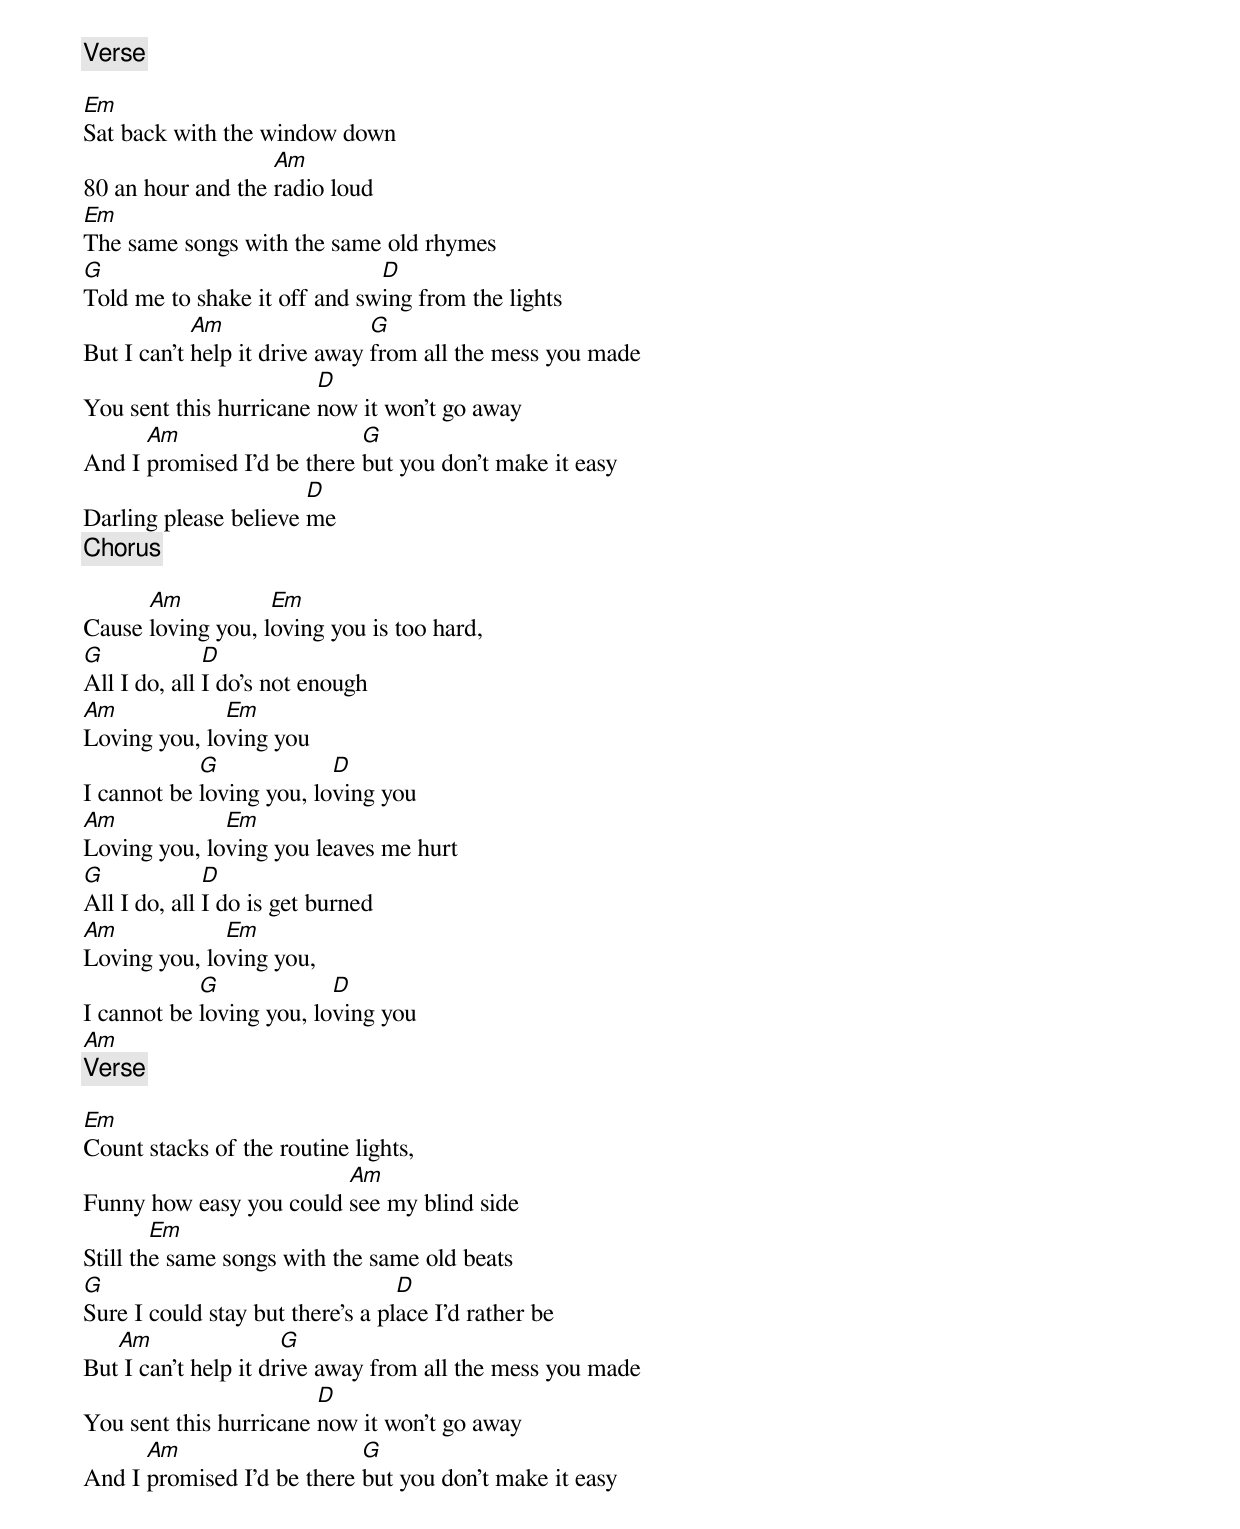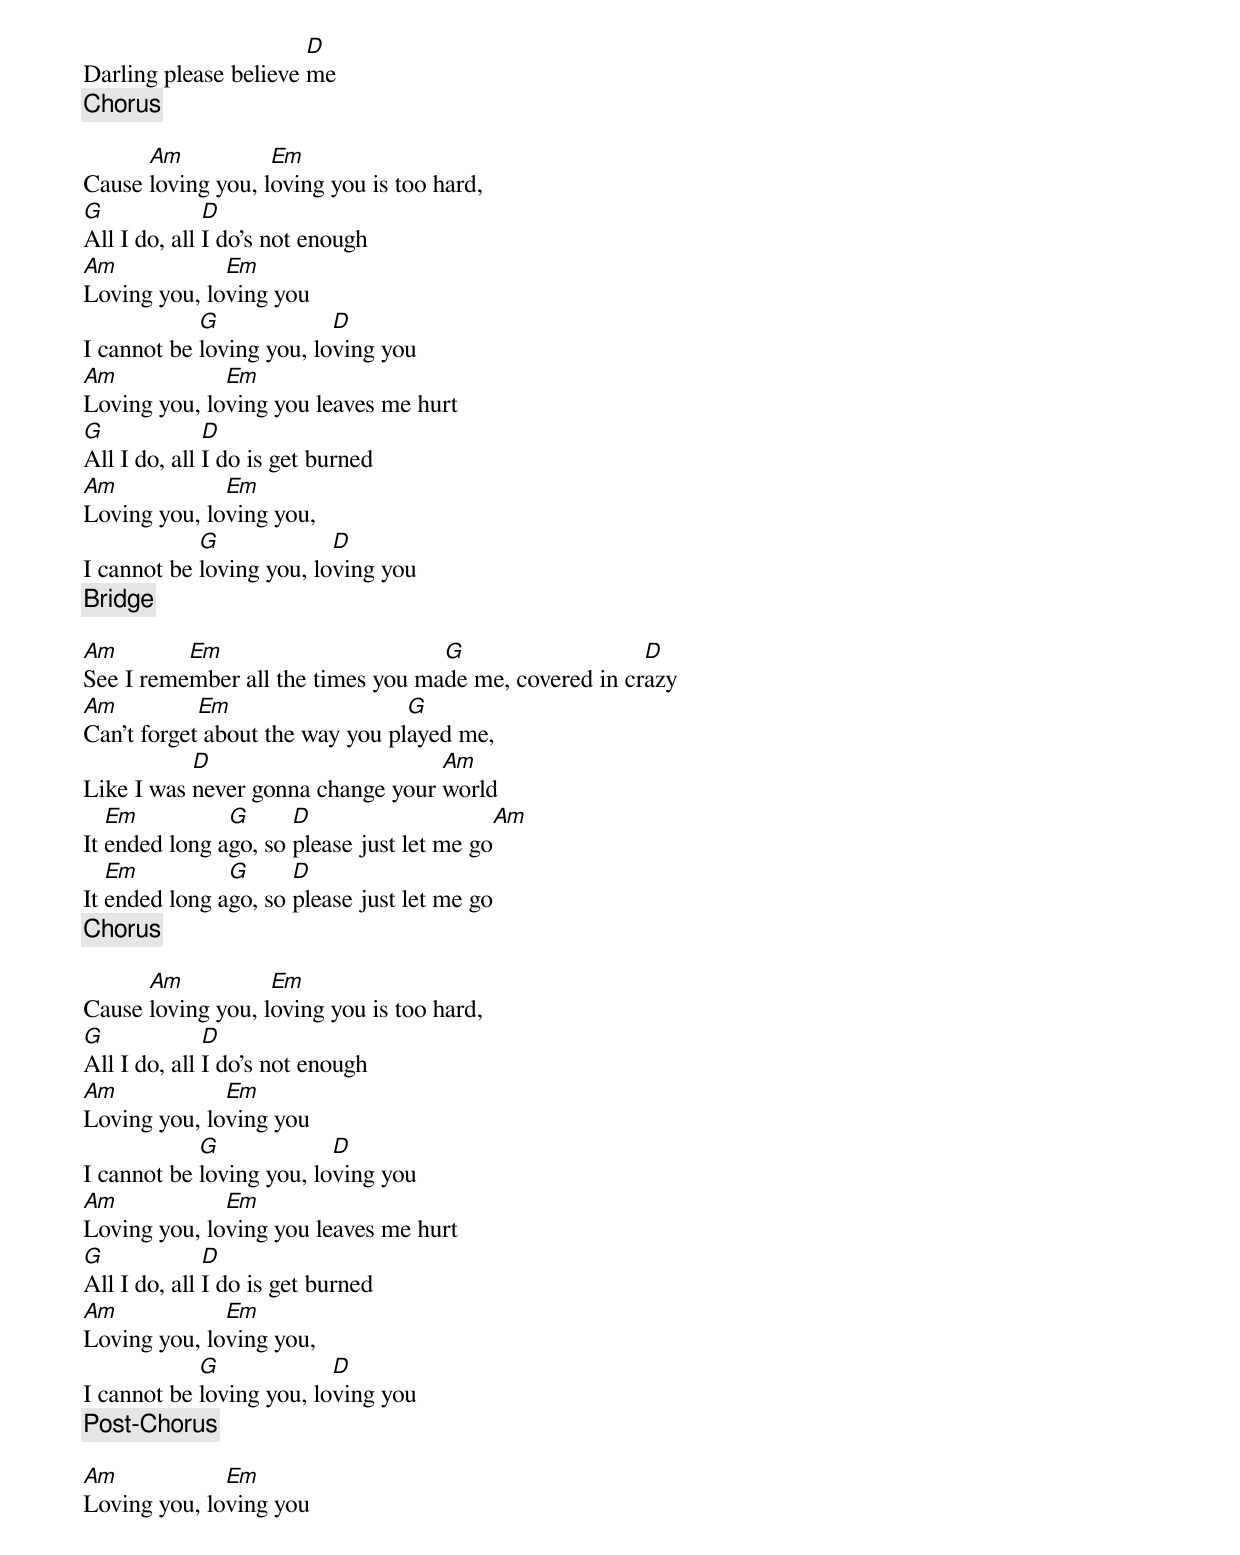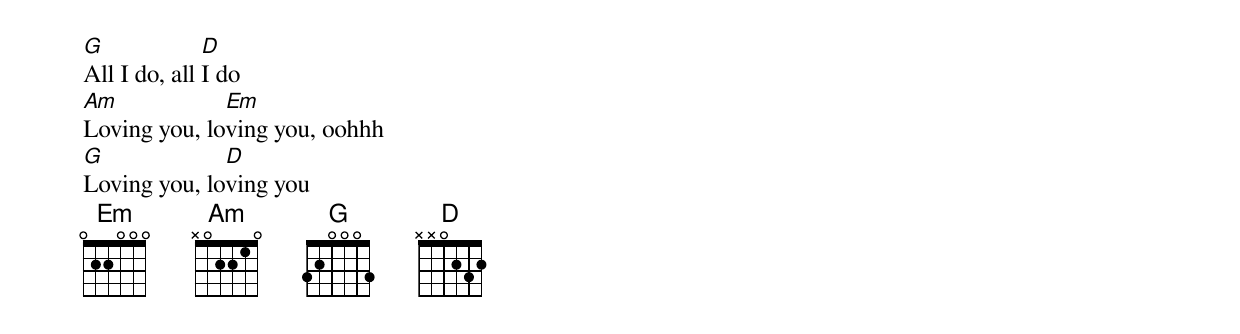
[Verse]

Em
Sat back with the window down
                   Am
80 an hour and the radio loud
Em
The same songs with the same old rhymes
G                             D
Told me to shake it off and swing from the lights
            Am                 G
But I can’t help it drive away from all the mess you made
                        D
You sent this hurricane now it won’t go away
      Am                    G
And I promised I’d be there but you don’t make it easy
                       D
Darling please believe me
[Chorus]

      Am           Em
Cause loving you, loving you is too hard,
G             D
All I do, all I do’s not enough
Am            Em
Loving you, loving you
            G             D
I cannot be loving you, loving you
Am            Em
Loving you, loving you leaves me hurt
G             D
All I do, all I do is get burned
Am            Em
Loving you, loving you,
            G             D
I cannot be loving you, loving you
Am
[Verse]

Em
Count stacks of the routine lights,
                         Am
Funny how easy you could see my blind side
        Em
Still the same songs with the same old beats
G                                 D
Sure I could stay but there’s a place I’d rather be
   Am                 G
But I can’t help it drive away from all the mess you made
                        D
You sent this hurricane now it won’t go away
      Am                    G
And I promised I’d be there but you don’t make it easy
                       D
Darling please believe me
[Chorus]

      Am           Em
Cause loving you, loving you is too hard,
G             D
All I do, all I do’s not enough
Am            Em
Loving you, loving you
            G             D
I cannot be loving you, loving you
Am            Em
Loving you, loving you leaves me hurt
G             D
All I do, all I do is get burned
Am            Em
Loving you, loving you,
            G             D
I cannot be loving you, loving you
[Bridge]

Am        Em                       G                   D
See I remember all the times you made me, covered in crazy
Am          Em                   G
Can’t forget about the way you played me,
           D                       Am
Like I was never gonna change your world
   Em          G      D                    Am
It ended long ago, so please just let me go
   Em          G      D
It ended long ago, so please just let me go
[Chorus]

      Am           Em
Cause loving you, loving you is too hard,
G             D
All I do, all I do’s not enough
Am            Em
Loving you, loving you
            G             D
I cannot be loving you, loving you
Am            Em
Loving you, loving you leaves me hurt
G             D
All I do, all I do is get burned
Am            Em
Loving you, loving you,
            G             D
I cannot be loving you, loving you
[Post-Chorus]

Am            Em
Loving you, loving you
G             D
All I do, all I do
Am            Em
Loving you, loving you, oohhh
G             D
Loving you, loving you
